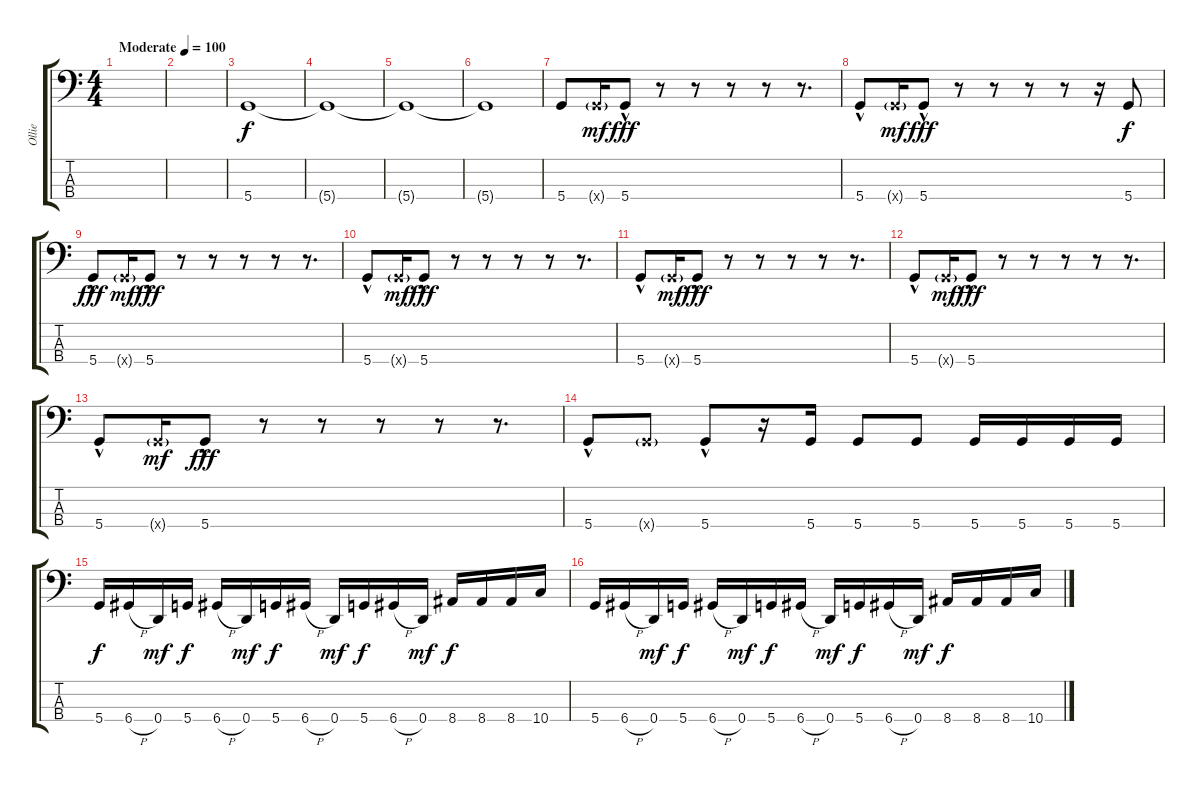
\track ("Ollie" "Ollie") {instrument electricbasspick}
\staff {score tabs}
\tuning (F2 C2 G1 D1) {hide}
\ts (4 4)
\tempo (100 "Moderate")
\clef f4
\ks c
|
|
5.4.1 |
5.4{t}.1 |
5.4{t}.1 |
5.4{t}.1 |
5.4.8 5.4{g x}.16{dy mf} 5.4{hac}.8{dy fff} r.8 r.8 r.8 r.8 r.8{d} |
5.4{hac}.8 5.4{g x}.16{dy mf} 5.4{hac}.8{dy fff} r.8 r.8 r.8 r.8 r.16 5.4.8{dy f} |
5.4{hac}.8{dy fff} 5.4{g x}.16{dy mf} 5.4{hac}.8{dy fff} r.8 r.8 r.8 r.8 r.8{d} |
5.4{hac}.8 5.4{g x}.16{dy mf} 5.4{hac}.8{dy fff} r.8 r.8 r.8 r.8 r.8{d} |
5.4{hac}.8 5.4{g x}.16{dy mf} 5.4{hac}.8{dy fff} r.8 r.8 r.8 r.8 r.8{d} |
5.4{hac}.8 5.4{g x}.16{dy mf} 5.4{hac}.8{dy fff} r.8 r.8 r.8 r.8 r.8{d} |
5.4{hac}.8 5.4{g x}.16{dy mf} 5.4{hac}.8{dy fff} r.8 r.8 r.8 r.8 r.8{d} |
5.4{hac}.8 5.4{g x}.8 5.4{hac}.8 r.16 5.4.16 5.4.8 5.4.8 5.4.16 5.4.16 5.4.16 5.4.16 |
5.4.16{dy f} 6.4{h}.16 0.4.16{dy mf} 5.4.16{dy f} 6.4{h}.16 0.4.16{dy mf} 5.4.16{dy f} 6.4{h}.16 0.4.16{dy mf} 5.4.16{dy f} 6.4{h}.16 0.4.16{dy mf} 8.4.16{dy f} 8.4.16 8.4.16 10.4.16 |
5.4.16 6.4{h}.16 0.4.16{dy mf} 5.4.16{dy f} 6.4{h}.16 0.4.16{dy mf} 5.4.16{dy f} 6.4{h}.16 0.4.16{dy mf} 5.4.16{dy f} 6.4{h}.16 0.4.16{dy mf} 8.4.16{dy f} 8.4.16 8.4.16 10.4.16
